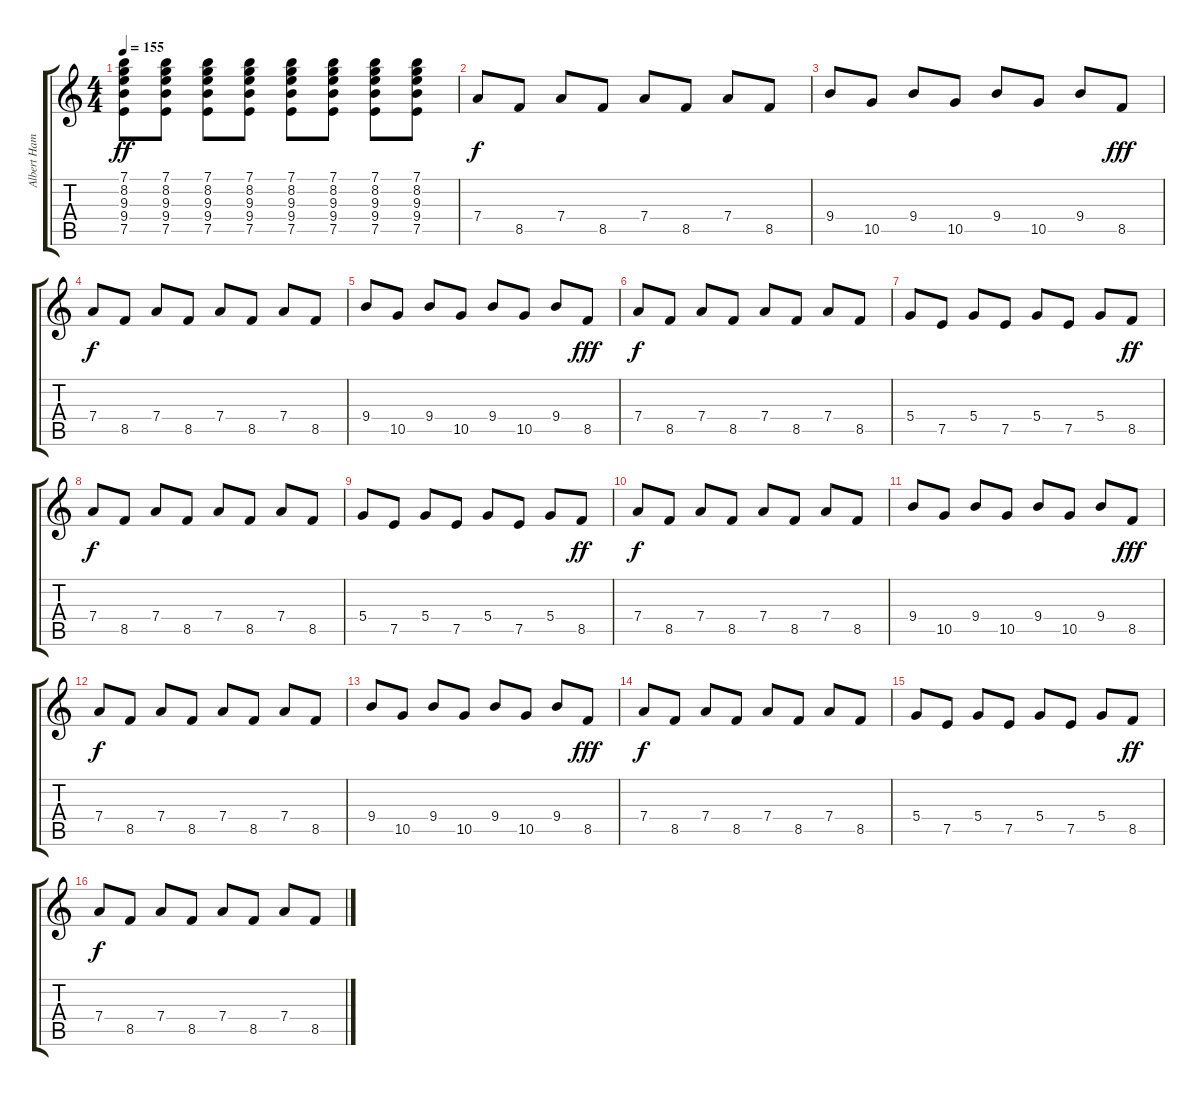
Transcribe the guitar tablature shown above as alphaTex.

\track ("Albert Hammond Jr." "Albert Ham") {instrument distortionguitar}
\staff {score tabs}
\tuning (E4 B3 G3 D3 A2 E2) {hide}
\ts (4 4)
\tempo 155
\clef g2
\ks c
(7.1 8.2 9.3 9.4 7.5).8{dy ff} (7.1 8.2 9.3 9.4 7.5).8 (7.1 8.2 9.3 9.4 7.5).8 (7.1 8.2 9.3 9.4 7.5).8 (7.1 8.2 9.3 9.4 7.5).8 (7.1 8.2 9.3 9.4 7.5).8 (7.1 8.2 9.3 9.4 7.5).8 (7.1 8.2 9.3 9.4 7.5).8 |
7.4.8{dy f} 8.5.8 7.4.8 8.5.8 7.4.8 8.5.8 7.4.8 8.5.8 |
9.4.8 10.5.8 9.4.8 10.5.8 9.4.8 10.5.8 9.4.8 8.5.8{dy fff} |
7.4.8{dy f} 8.5.8 7.4.8 8.5.8 7.4.8 8.5.8 7.4.8 8.5.8 |
9.4.8 10.5.8 9.4.8 10.5.8 9.4.8 10.5.8 9.4.8 8.5.8{dy fff} |
7.4.8{dy f} 8.5.8 7.4.8 8.5.8 7.4.8 8.5.8 7.4.8 8.5.8 |
5.4.8 7.5.8 5.4.8 7.5.8 5.4.8 7.5.8 5.4.8 8.5.8{dy ff} |
7.4.8{dy f} 8.5.8 7.4.8 8.5.8 7.4.8 8.5.8 7.4.8 8.5.8 |
5.4.8 7.5.8 5.4.8 7.5.8 5.4.8 7.5.8 5.4.8 8.5.8{dy ff} |
7.4.8{dy f} 8.5.8 7.4.8 8.5.8 7.4.8 8.5.8 7.4.8 8.5.8 |
9.4.8 10.5.8 9.4.8 10.5.8 9.4.8 10.5.8 9.4.8 8.5.8{dy fff} |
7.4.8{dy f} 8.5.8 7.4.8 8.5.8 7.4.8 8.5.8 7.4.8 8.5.8 |
9.4.8 10.5.8 9.4.8 10.5.8 9.4.8 10.5.8 9.4.8 8.5.8{dy fff} |
7.4.8{dy f} 8.5.8 7.4.8 8.5.8 7.4.8 8.5.8 7.4.8 8.5.8 |
5.4.8 7.5.8 5.4.8 7.5.8 5.4.8 7.5.8 5.4.8 8.5.8{dy ff} |
7.4.8{dy f} 8.5.8 7.4.8 8.5.8 7.4.8 8.5.8 7.4.8 8.5.8
